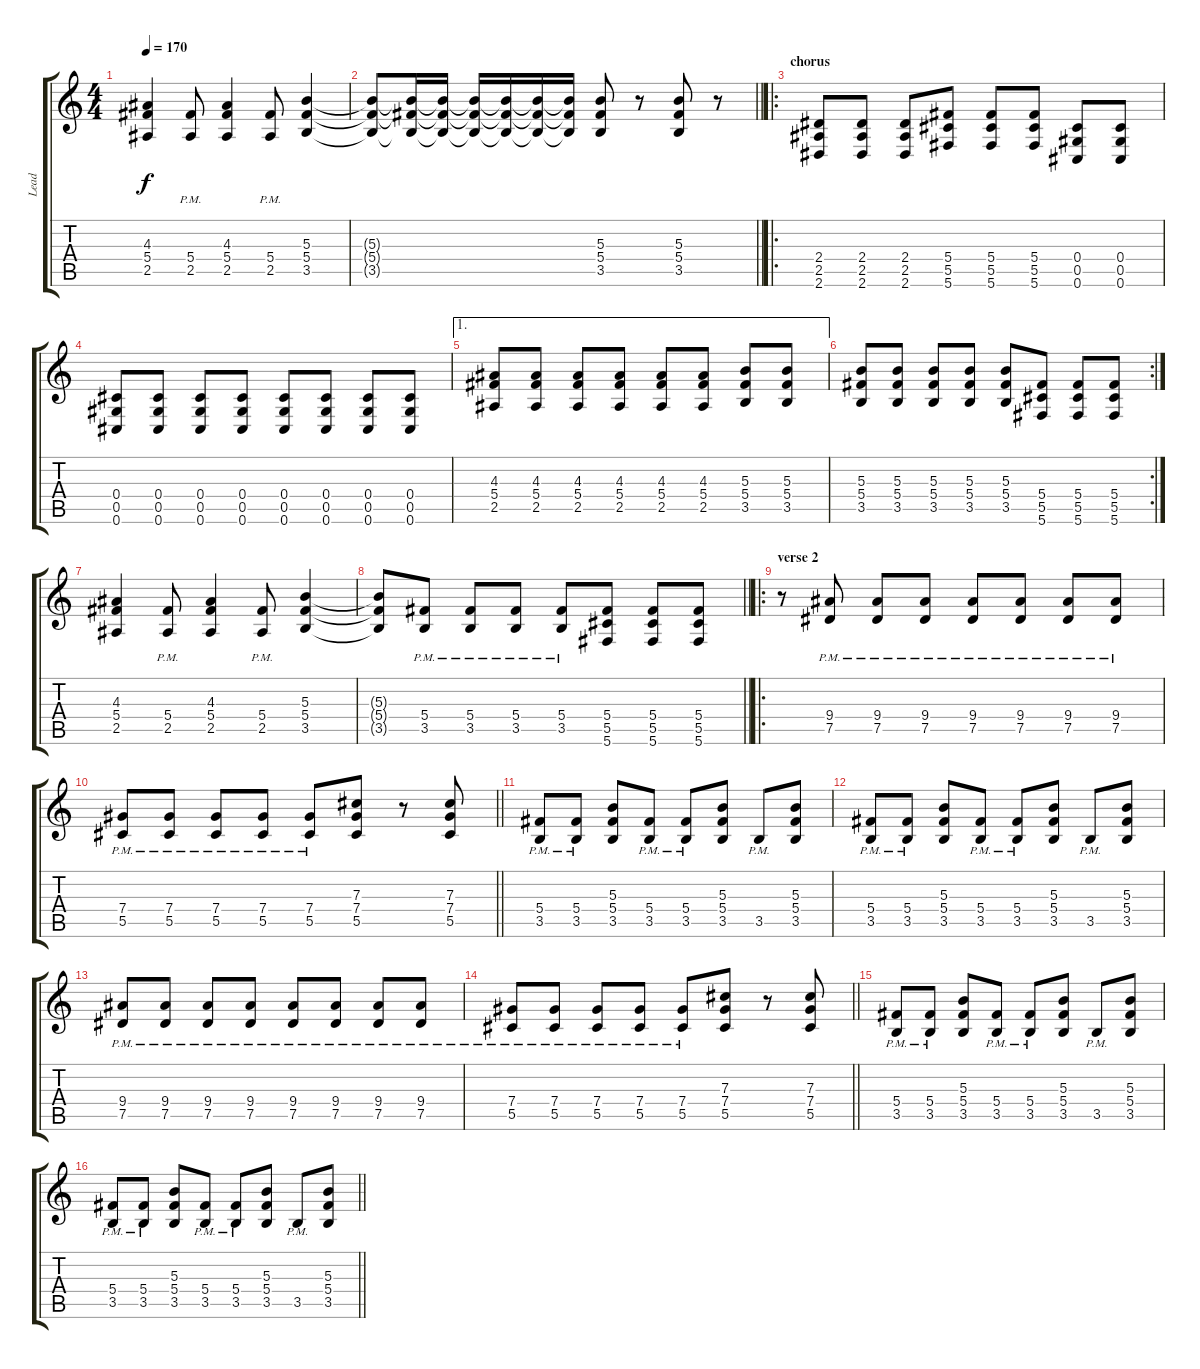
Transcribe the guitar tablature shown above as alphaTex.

\track ("Lead" "Lead") {instrument distortionguitar}
\staff {score tabs}
\tuning (Eb4 Bb3 Gb3 Db3 Ab2 Db2) {hide}
\ts (4 4)
\tempo 170
\clef g2
\ks c
(4.3 5.4 2.5).4{dy f} (5.4{pm} 2.5{pm}).8 (4.3 5.4 2.5).4 (5.4{pm} 2.5{pm}).8 (5.3 5.4 3.5).4 |
\barLineRight lightlight
(5.3{t} 5.4{t} 3.5{t}).8 (5.3{t} 5.4{t} 3.5{t}).16 (5.3{t} 5.4{t} 3.5{t}).16 (5.3{t} 5.4{t} 3.5{t}).16 (5.3{t} 5.4{t} 3.5{t}).16 (5.3{t} 5.4{t} 3.5{t}).16 (5.3{t} 5.4{t} 3.5{t}).16 (5.3 5.4 3.5).8 r.8 (5.3 5.4 3.5).8 r.8 |
\ro
\section ("" "chorus")
(2.4 2.5 2.6).8 (2.4 2.5 2.6).8 (2.4 2.5 2.6).8 (5.4 5.5 5.6).8 (5.4 5.5 5.6).8 (5.4 5.5 5.6).8 (0.4 0.5 0.6).8 (0.4 0.5 0.6).8 |
(0.4 0.5 0.6).8 (0.4 0.5 0.6).8 (0.4 0.5 0.6).8 (0.4 0.5 0.6).8 (0.4 0.5 0.6).8 (0.4 0.5 0.6).8 (0.4 0.5 0.6).8 (0.4 0.5 0.6).8 |
\ae 1
(4.3 5.4 2.5).8 (4.3 5.4 2.5).8 (4.3 5.4 2.5).8 (4.3 5.4 2.5).8 (4.3 5.4 2.5).8 (4.3 5.4 2.5).8 (5.3 5.4 3.5).8 (5.3 5.4 3.5).8 |
\rc 2
(5.3 5.4 3.5).8 (5.3 5.4 3.5).8 (5.3 5.4 3.5).8 (5.3 5.4 3.5).8 (5.3 5.4 3.5).8 (5.4 5.5 5.6).8 (5.4 5.5 5.6).8 (5.4 5.5 5.6).8 |
(4.3 5.4 2.5).4 (5.4{pm} 2.5{pm}).8 (4.3 5.4 2.5).4 (5.4{pm} 2.5{pm}).8 (5.3 5.4 3.5).4 |
\barLineRight lightlight
(5.3{t} 5.4{t} 3.5{t}).8 (5.4{pm} 3.5{pm}).8 (5.4{pm} 3.5{pm}).8 (5.4{pm} 3.5{pm}).8 (5.4{pm} 3.5{pm}).8 (5.4 5.5 5.6).8 (5.4 5.5 5.6).8 (5.4 5.5 5.6).8 |
\ro
\section ("" "verse 2")
r.8 (9.4{pm} 7.5{pm}).8 (9.4{pm} 7.5{pm}).8 (9.4{pm} 7.5{pm}).8 (9.4{pm} 7.5{pm}).8 (9.4{pm} 7.5{pm}).8 (9.4{pm} 7.5{pm}).8 (9.4{pm} 7.5{pm}).8 |
\barLineRight lightlight
(7.4{pm} 5.5{pm}).8 (7.4{pm} 5.5{pm}).8 (7.4{pm} 5.5{pm}).8 (7.4{pm} 5.5{pm}).8 (7.4{pm} 5.5{pm}).8 (7.3 7.4 5.5).8 r.8 (7.3 7.4 5.5).8 |
(5.4{pm} 3.5{pm}).8 (5.4{pm} 3.5{pm}).8 (5.3 5.4 3.5).8 (5.4{pm} 3.5{pm}).8 (5.4{pm} 3.5{pm}).8 (5.3 5.4 3.5).8 3.5{pm}.8 (5.3 5.4 3.5).8 |
(5.4{pm} 3.5{pm}).8 (5.4{pm} 3.5{pm}).8 (5.3 5.4 3.5).8 (5.4{pm} 3.5{pm}).8 (5.4{pm} 3.5{pm}).8 (5.3 5.4 3.5).8 3.5{pm}.8 (5.3 5.4 3.5).8 |
(9.4{pm} 7.5{pm}).8 (9.4{pm} 7.5{pm}).8 (9.4{pm} 7.5{pm}).8 (9.4{pm} 7.5{pm}).8 (9.4{pm} 7.5{pm}).8 (9.4{pm} 7.5{pm}).8 (9.4{pm} 7.5{pm}).8 (9.4{pm} 7.5{pm}).8 |
\barLineRight lightlight
(7.4{pm} 5.5{pm}).8 (7.4{pm} 5.5{pm}).8 (7.4{pm} 5.5{pm}).8 (7.4{pm} 5.5{pm}).8 (7.4{pm} 5.5{pm}).8 (7.3 7.4 5.5).8 r.8 (7.3 7.4 5.5).8 |
(5.4{pm} 3.5{pm}).8 (5.4{pm} 3.5{pm}).8 (5.3 5.4 3.5).8 (5.4{pm} 3.5{pm}).8 (5.4{pm} 3.5{pm}).8 (5.3 5.4 3.5).8 3.5{pm}.8 (5.3 5.4 3.5).8 |
\barLineRight lightlight
(5.4{pm} 3.5{pm}).8 (5.4{pm} 3.5{pm}).8 (5.3 5.4 3.5).8 (5.4{pm} 3.5{pm}).8 (5.4{pm} 3.5{pm}).8 (5.3 5.4 3.5).8 3.5{pm}.8 (5.3 5.4 3.5).8
